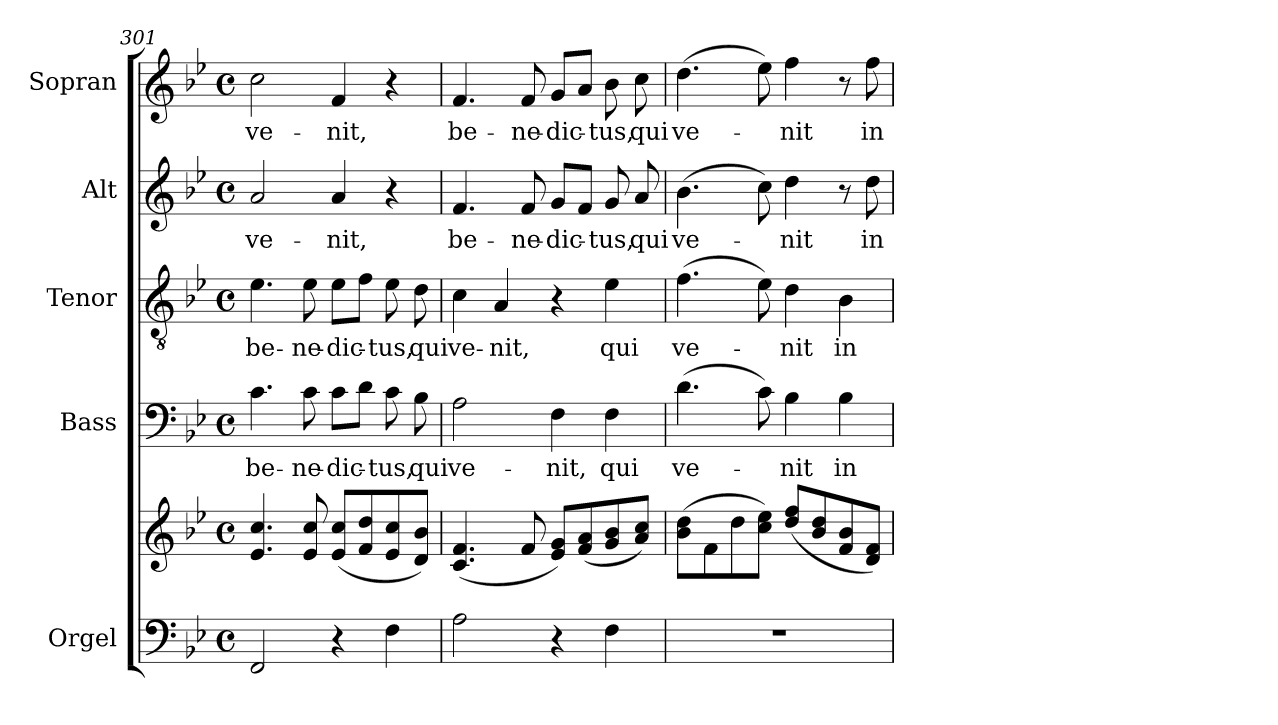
**kern	**kern	**kern	**text	**kern	**text	**kern	**text	**kern	**text
*part5	*part5	*part4	*part4	*part3	*part3	*part2	*part2	*part1	*part1
*staff6	*staff5	*staff4	*staff4	*staff3	*staff3	*staff2	*staff2	*staff1	*staff1
*I"Orgel	*	*I"Bass	*	*I"Tenor	*	*I"Alt	*	*I"Sopran	*
*I'Org.	*	*I'B.	*	*I'T.	*	*I'A.	*	*I'S.	*
*clefF4	*clefG2	*clefF4	*	*clefGv2	*	*clefG2	*	*clefG2	*
*k[b-e-]	*k[b-e-]	*k[b-e-]	*	*k[b-e-]	*	*k[b-e-]	*	*k[b-e-]	*
*B-:	*B-:	*B-:	*	*B-:	*	*B-:	*	*B-:	*
*M4/4	*M4/4	*M4/4	*	*M4/4	*	*M4/4	*	*M4/4	*
*met(c)	*met(c)	*met(c)	*	*met(c)	*	*met(c)	*	*met(c)	*
=301	=301	=301	=301	=301	=301	=301	=301	=301	=301
!	!	!	!LO:LY:b	!	!LO:LY:b	!	!LO:LY:b	!	!LO:LY:b
2FF/	4.e-/ 4.cc/	4.c\	be-	4.e-\	be-	2a/	ve-	2cc\	ve-
!	!	!	!LO:LY:b	!	!LO:LY:b	!	!	!	!
.	8e-/ 8cc/	8c\	-ne-	8e-\	-ne-	.	.	.	.
!	!	!	!LO:LY:b	!	!LO:LY:b	!	!LO:LY:b	!	!LO:LY:b
4r	(<8e-/ 8cc/L	8c\L	-dic-	8e-\L	-dic-	4a/	-nit,	4f/	-nit,
.	8f/ 8dd/	8d\J	.	8f\J	.	.	.	.	.
!	!	!	!LO:LY:b	!	!LO:LY:b	!	!	!	!
4F\	8e-/ 8cc/	8c\	-tus,	8e-\	-tus,	4r	.	4r	.
!	!	!	!LO:LY:b	!	!LO:LY:b	!	!	!	!
.	8d/ 8b-/J)	8B-\	qui	8d\	qui	.	.	.	.
=302	=302	=302	=302	=302	=302	=302	=302	=302	=302
!	!	!	!LO:LY:b	!	!LO:LY:b	!	!LO:LY:b	!	!LO:LY:b
2A\	(<4.c/ 4.f/	2A\	ve-	4c\	ve-	4.f/	be-	4.f/	be-
!	!	!	!	!	!LO:LY:b	!	!	!	!
.	.	.	.	4A/	-nit,	.	.	.	.
!	!	!	!	!	!	!	!LO:LY:b	!	!LO:LY:b
.	8f/	.	.	.	.	8f/	-ne-	8f/	-ne-
!	!	!	!LO:LY:b	!	!	!	!LO:LY:b	!	!LO:LY:b
4r	8e-/ 8g/L)	4F\	-nit,	4r	.	8g/L	-dic-	8g/L	-dic-
.	(<8f/ 8a/	.	.	.	.	8f/J	.	8a/J	.
!	!	!	!LO:LY:b	!	!LO:LY:b	!	!LO:LY:b	!	!LO:LY:b
4F\	8g/ 8b-/	4F\	qui	4e-\	qui	8g/	-tus,	8b-\	-tus,
!	!	!	!	!	!	!	!LO:LY:b	!	!LO:LY:b
.	8a/ 8cc/J)	.	.	.	.	8a/	qui	8cc\	qui
=303	=303	=303	=303	=303	=303	=303	=303	=303	=303
!	!	!	!LO:LY:b	!	!LO:LY:b	!	!LO:LY:b	!	!LO:LY:b
1r	(>8b-\ 8dd\L	(>4.d\	ve-	(>4.f\	ve-	(>4.b-\	ve-	(>4.dd\	ve-
.	8f\	.	.	.	.	.	.	.	.
.	8dd\	.	.	.	.	.	.	.	.
.	8cc\ 8ee-\J)	8c\)	.	8e-\)	.	8cc\)	.	8ee-\)	.
!	!	!	!LO:LY:b	!	!LO:LY:b	!	!LO:LY:b	!	!LO:LY:b
.	(<8dd/ 8ff/L	4B-\	-nit	4d\	-nit	4dd\	-nit	4ff\	-nit
.	8b-/ 8dd/	.	.	.	.	.	.	.	.
!	!	!	!LO:LY:b	!	!LO:LY:b	!	!	!	!
.	8f/ 8b-/	4B-\	in	4B-\	in	8r	.	8r	.
!	!	!	!	!	!	!	!LO:LY:b	!	!LO:LY:b
.	8d/ 8f/J)	.	.	.	.	8dd\	in	8ff\	in
=	=	=	=	=	=	=	=	=	=
*-	*-	*-	*-	*-	*-	*-	*-	*-	*-
